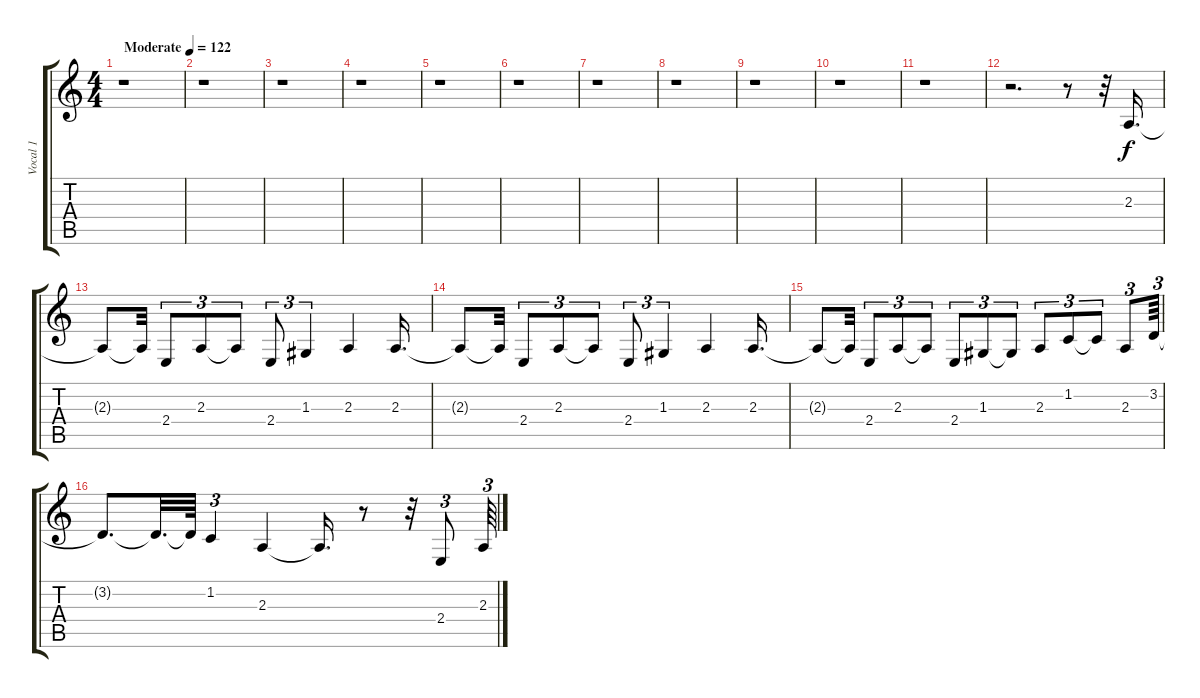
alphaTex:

\track ("Vocal 1" "Vocal 1") {instrument lead2sawtooth}
\staff {score tabs}
\tuning (E4 B3 G3 D3 A2 E2) {hide}
\ts (4 4)
\tempo (122 "Moderate")
\clef g2
\ks c
r.1{dy f instrument lead2sawtooth} |
r.1 |
r.1 |
r.1 |
r.1 |
r.1 |
r.1 |
r.1 |
r.1 |
r.1 |
r.1 |
r.2{d} r.8 r.32 2.3.16{d} |
2.3{t}.8 2.3{t}.32 2.4.8{tu (3 2)} 2.3.8{tu (3 2)} 2.3{t}.8{tu (3 2)} 2.4.8{tu (3 2)} 1.3.4{tu (3 2)} 2.3.4 2.3.16{d} |
2.3{t}.8 2.3{t}.32 2.4.8{tu (3 2)} 2.3.8{tu (3 2)} 2.3{t}.8{tu (3 2)} 2.4.8{tu (3 2)} 1.3.4{tu (3 2)} 2.3.4 2.3.16{d} |
2.3{t}.8 2.3{t}.32 2.4.8{tu (3 2)} 2.3.8{tu (3 2)} 2.3{t}.8{tu (3 2)} 2.4.8{tu (3 2)} 1.3.8{tu (3 2)} 1.3{t}.8{tu (3 2)} 2.3.8{tu (3 2)} 1.2.8{tu (3 2)} 1.2{t}.8{tu (3 2)} 2.3.8{tu (3 2)} 3.2.64{tu (3 2)} |
3.2{t}.8{d} 3.2{t}.32{d} 3.2{t}.64 1.2.4{tu (3 2)} 2.3.4 2.3{t}.16{d} r.8 r.32 2.4.8{tu (3 2)} 2.3.64{tu (3 2)}
